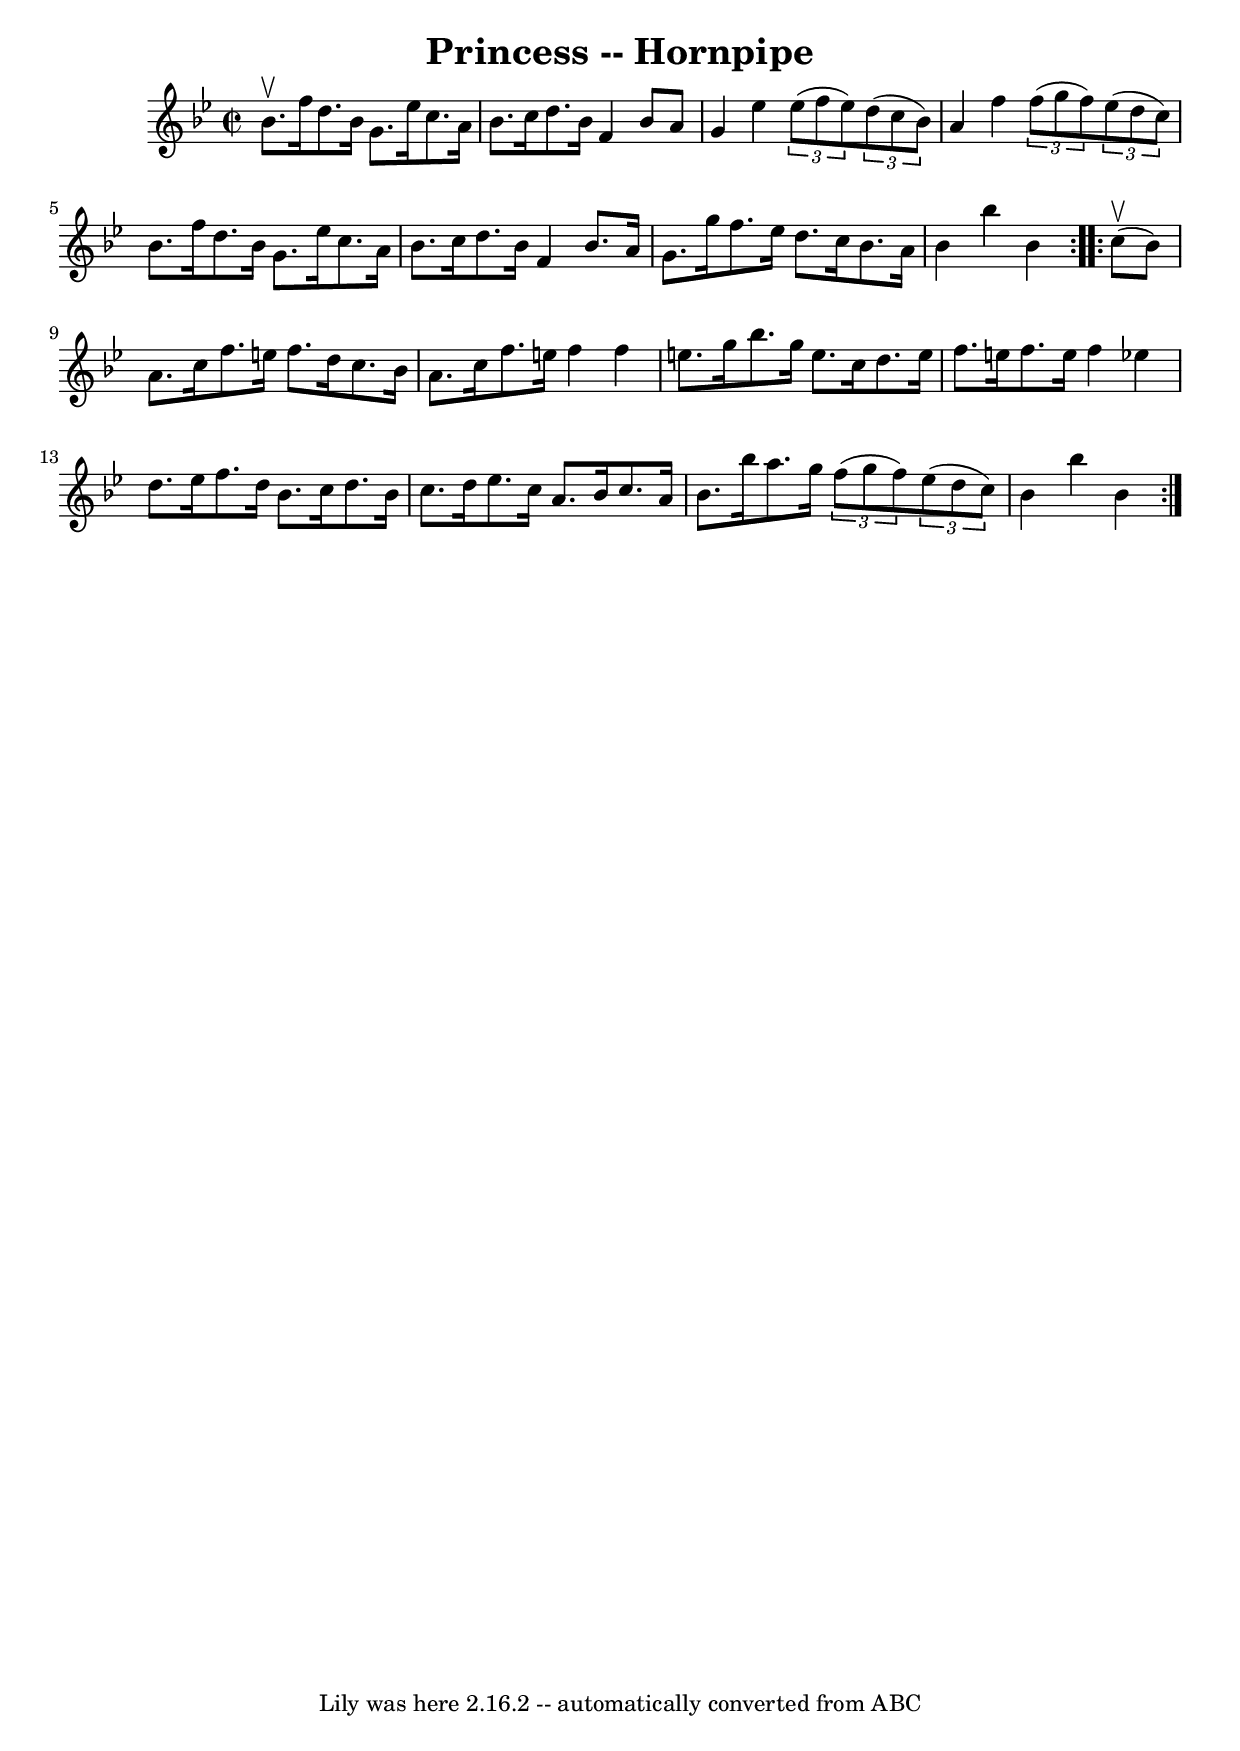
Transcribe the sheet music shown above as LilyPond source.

\version "2.16.2"
\include "Mammoth.ily"
\header {
  %% book = "Cole's 1000 Fiddle Tunes"
  crossRefNumber = "1"
  footnotes = ""
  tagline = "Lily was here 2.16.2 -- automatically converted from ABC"
  title = "Princess -- Hornpipe"

}
voicedefault =  {



  \repeat volta 2 {

    \override Staff.TimeSignature #'style = #'C
    \time 2/2 
    \key bes \major bes'8.^\upbow f''16 d''8. bes'16 g'8.       ees''16 c''8. a'16   |
    bes'8. c''16 d''8. bes'16         f'4 bes'8 a'8   |
    g'4 ees''4    \times 2/3 { ees''8 (
			       f''8 ees''8) 
			     }   \times 2/3 { d''8 (c''8 bes'8)  					    }  |
    
    a'4 f''4    \times 2/3 { f''8 (g''8 f''8) 
			   }   \times 2/3 {   
			     ees''8 (d''8 c''8)  			   }  |
    bes'8. f''16 d''8. bes'16        g'8. ees''16 c''8. a'16   |
    bes'8. c''16 d''8.         bes'16 f'4 bes'8. a'16   |
    g'8. g''16 f''8. ees''16      d''8. c''16 bes'8. a'16   |
    bes'4 bes''4 bes'4  
  }     

  \repeat volta 2 {     c''8 (^\upbow bes'8)  |
    a'8. c''16         f''8. e''16 f''8. d''16 c''8. bes'16   |
    a'8. c''16        f''8. e''16 f''4 f''4   |
    e''8. g''16 bes''8.         g''16 e''8. c''16 d''8. e''16   |
    f''8. e''16 f''8.        e''16 f''4 ees''!4   |
    d''8. ees''16 f''8. d''16         bes'8. c''16 d''8. bes'16   |
    c''8. d''16 ees''8.         c''16 a'8. bes'16 c''8. a'16   |
    bes'8. bes''16    
    a''8. g''16    \times 2/3 { f''8 (g''8 f''8) 
			      }   \times 2/3 {   
				ees''8 (d''8 c''8)  			      }  |
    bes'4 bes''4 bes'4  
  }   

}

\score{
  <<

    \context Staff="default"
    {
      \voicedefault 
      
    }

  >>
  \layout {
    
  }
  \midi {
  }

}
